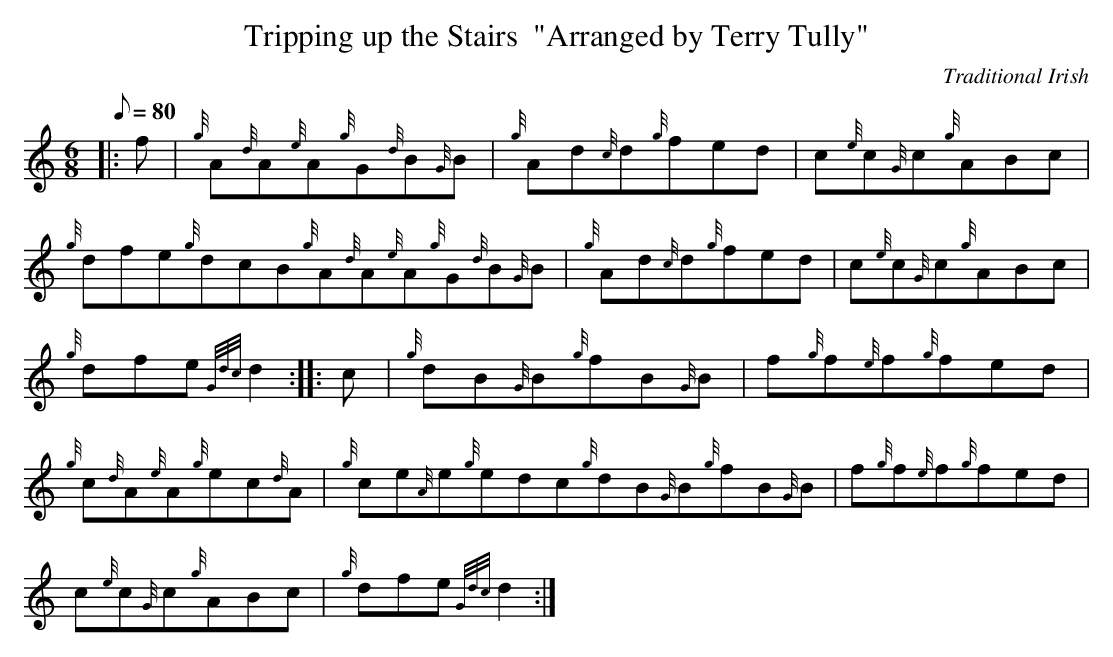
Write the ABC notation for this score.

X:1
T:Tripping up the Stairs  "Arranged by Terry Tully"
M:6/8
L:1/8
Q:80
C:Traditional Irish
K:HP
|: f | \
{g}A{d}A{e}A{g}G{d}B{G}B | \
{g}Ad{c}d{g}fed | \
c{e}c{G}c{g}ABc |
{g}dfe{g}dcB{g}A{d}A{e}A{g}G{d}B{G}B | \
{g}Ad{c}d{g}fed | \
c{e}c{G}c{g}ABc |
{g}dfe{Gdc}d2 :: \
c | \
{g}dB{G}B{g}fB{G}B | \
f{g}f{e}f{g}fed |
{g}c{d}A{e}A{g}ec{d}A | \
{g}ce{A}e{g}edc{g}dB{G}B{g}fB{G}B | \
f{g}f{e}f{g}fed |
c{e}c{G}c{g}ABc | \
{g}dfe{Gdc}d2 :|
